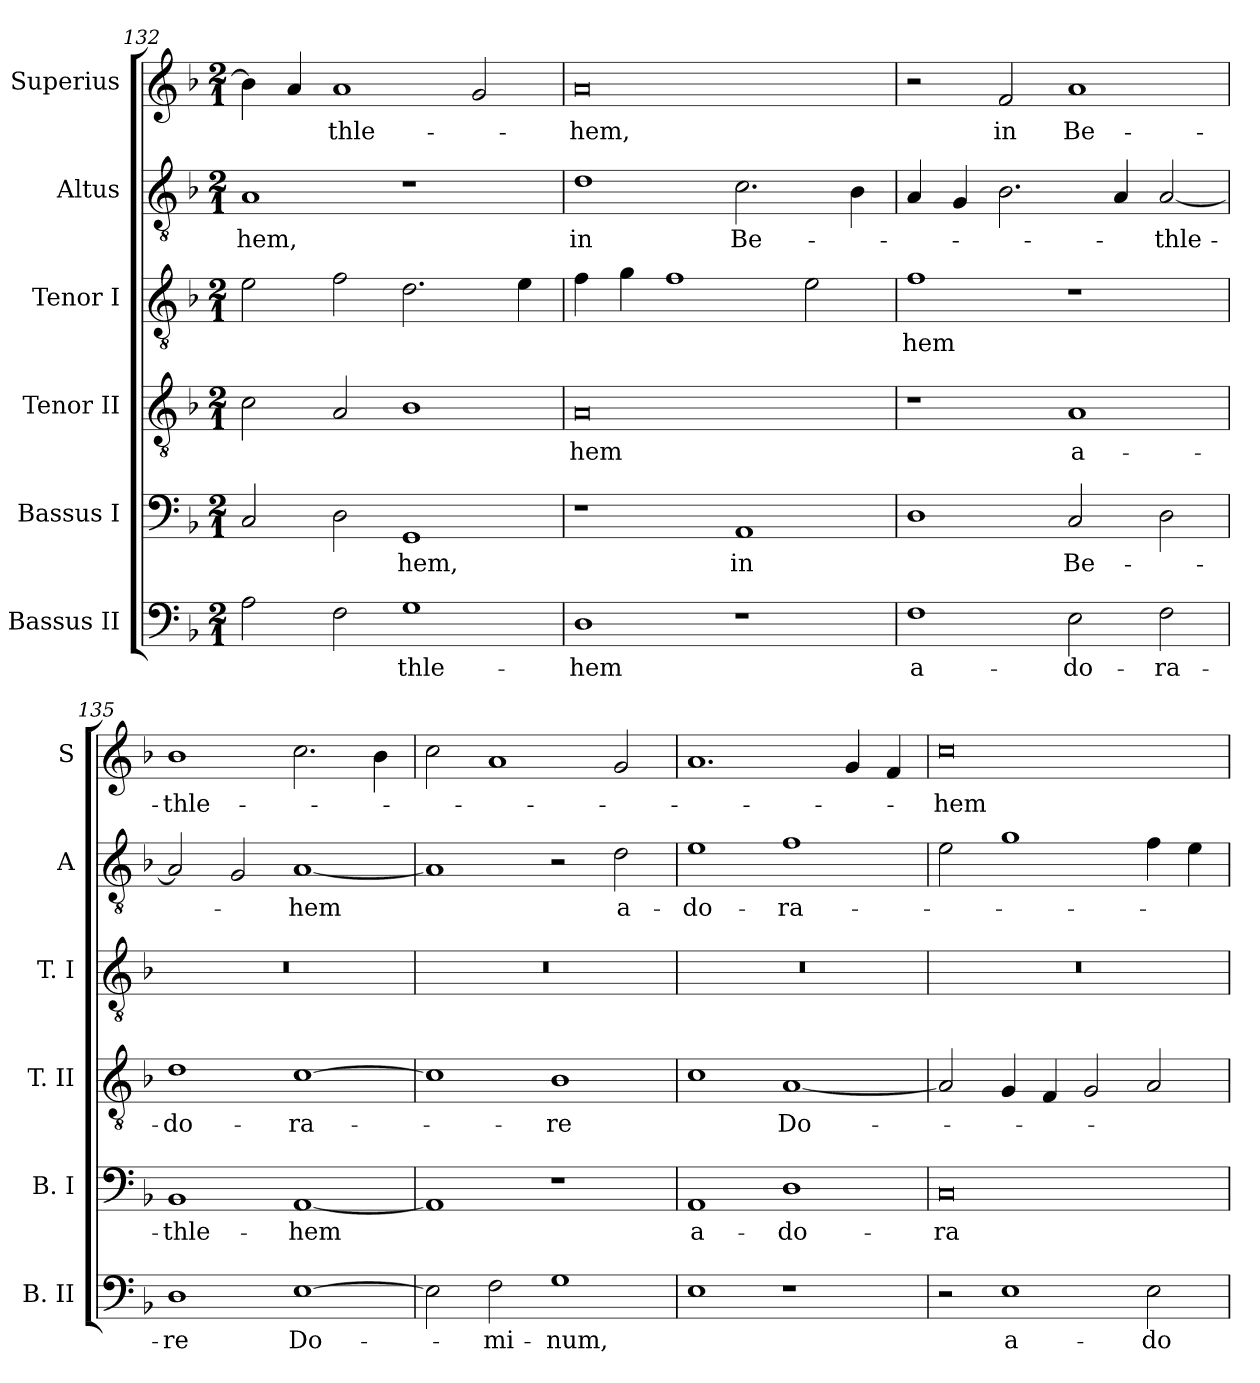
**kern	**text	**kern	**text	**kern	**text	**kern	**text	**kern	**text	**kern	**text
*part6	*part6	*part5	*part5	*part4	*part4	*part3	*part3	*part2	*part2	*part1	*part1
*staff6	*staff6	*staff5	*staff5	*staff4	*staff4	*staff3	*staff3	*staff2	*staff2	*staff1	*staff1
*I"Bassus II	*	*I"Bassus I	*	*I"Tenor II	*	*I"Tenor I	*	*I"Altus	*	*I"Superius	*
*I'B. II	*	*I'B. I	*	*I'T. II	*	*I'T. I	*	*I'A	*	*I'S	*
*clefF4	*	*clefF4	*	*clefGv2	*	*clefGv2	*	*clefGv2	*	*clefG2	*
*k[b-]	*	*k[b-]	*	*k[b-]	*	*k[b-]	*	*k[b-]	*	*k[b-]	*
*F:	*	*F:	*	*F:	*	*F:	*	*F:	*	*F:	*
*M2/1	*	*M2/1	*	*M2/1	*	*M2/1	*	*M2/1	*	*M2/1	*
=132	=132	=132	=132	=132	=132	=132	=132	=132	=132	=132	=132
2A	.	2C	.	2c	.	2e	.	1A	-hem,	4b-]	.
.	.	.	.	.	.	.	.	.	.	4a	.
2F	.	2D	.	2A	.	2f	.	.	.	1a	-thle-
1G	-thle-	1GG	-hem,	1B-	.	2.d	.	1r	.	.	.
.	.	.	.	.	.	.	.	.	.	2g	.
.	.	.	.	.	.	4e	.	.	.	.	.
=133	=133	=133	=133	=133	=133	=133	=133	=133	=133	=133	=133
1D	-hem	1r	.	0A	-hem	4f	.	1d	in	0a	-hem,
.	.	.	.	.	.	4g	.	.	.	.	.
.	.	.	.	.	.	1f	.	.	.	.	.
1r	.	1AA	in	.	.	.	.	2.c	Be-	.	.
.	.	.	.	.	.	2e	.	.	.	.	.
.	.	.	.	.	.	.	.	4B-	.	.	.
=134	=134	=134	=134	=134	=134	=134	=134	=134	=134	=134	=134
1F	a-	1D	.	1r	.	1f	-hem	4A	.	2r	.
.	.	.	.	.	.	.	.	4G	.	.	.
.	.	.	.	.	.	.	.	2.B-	.	2f	in
2E	-do-	2C	Be-	1A	a-	1r	.	.	.	1a	Be-
.	.	.	.	.	.	.	.	4A	.	.	.
2F	-ra-	2D	.	.	.	.	.	[2A	-thle-	.	.
=135	=135	=135	=135	=135	=135	=135	=135	=135	=135	=135	=135
1D	-re	1BB-	-thle-	1d	-do-	0r	.	2A]	.	1b-	-thle-
.	.	.	.	.	.	.	.	2G	.	.	.
[1E	Do-	[1AA	-hem	[1c	-ra-	.	.	[1A	-hem	2.cc	.
.	.	.	.	.	.	.	.	.	.	4b-	.
=136	=136	=136	=136	=136	=136	=136	=136	=136	=136	=136	=136
2E]	.	1AA]	.	1c]	.	0r	.	1A]	.	2cc	.
2F	-mi-	.	.	.	.	.	.	.	.	1a	.
1G	-num,	1r	.	1B-	-re	.	.	2r	.	.	.
.	.	.	.	.	.	.	.	2d	a-	2g	.
=137	=137	=137	=137	=137	=137	=137	=137	=137	=137	=137	=137
1E	.	1AA	a-	1c	.	0r	.	1e	-do-	1.a	.
1r	.	1D	-do-	[1A	Do-	.	.	1f	-ra-	.	.
.	.	.	.	.	.	.	.	.	.	4g	.
.	.	.	.	.	.	.	.	.	.	4f	.
=138	=138	=138	=138	=138	=138	=138	=138	=138	=138	=138	=138
2r	.	0C	-ra-	2A]	.	0r	.	2e	.	0cc	-hem
1E	a-	.	.	4G	.	.	.	1g	.	.	.
.	.	.	.	4F	.	.	.	.	.	.	.
.	.	.	.	2G	.	.	.	.	.	.	.
2E	-do-	.	.	2A	.	.	.	4f	.	.	.
.	.	.	.	.	.	.	.	4e	.	.	.
=	=	=	=	=	=	=	=	=	=	=	=
*-	*-	*-	*-	*-	*-	*-	*-	*-	*-	*-	*-
